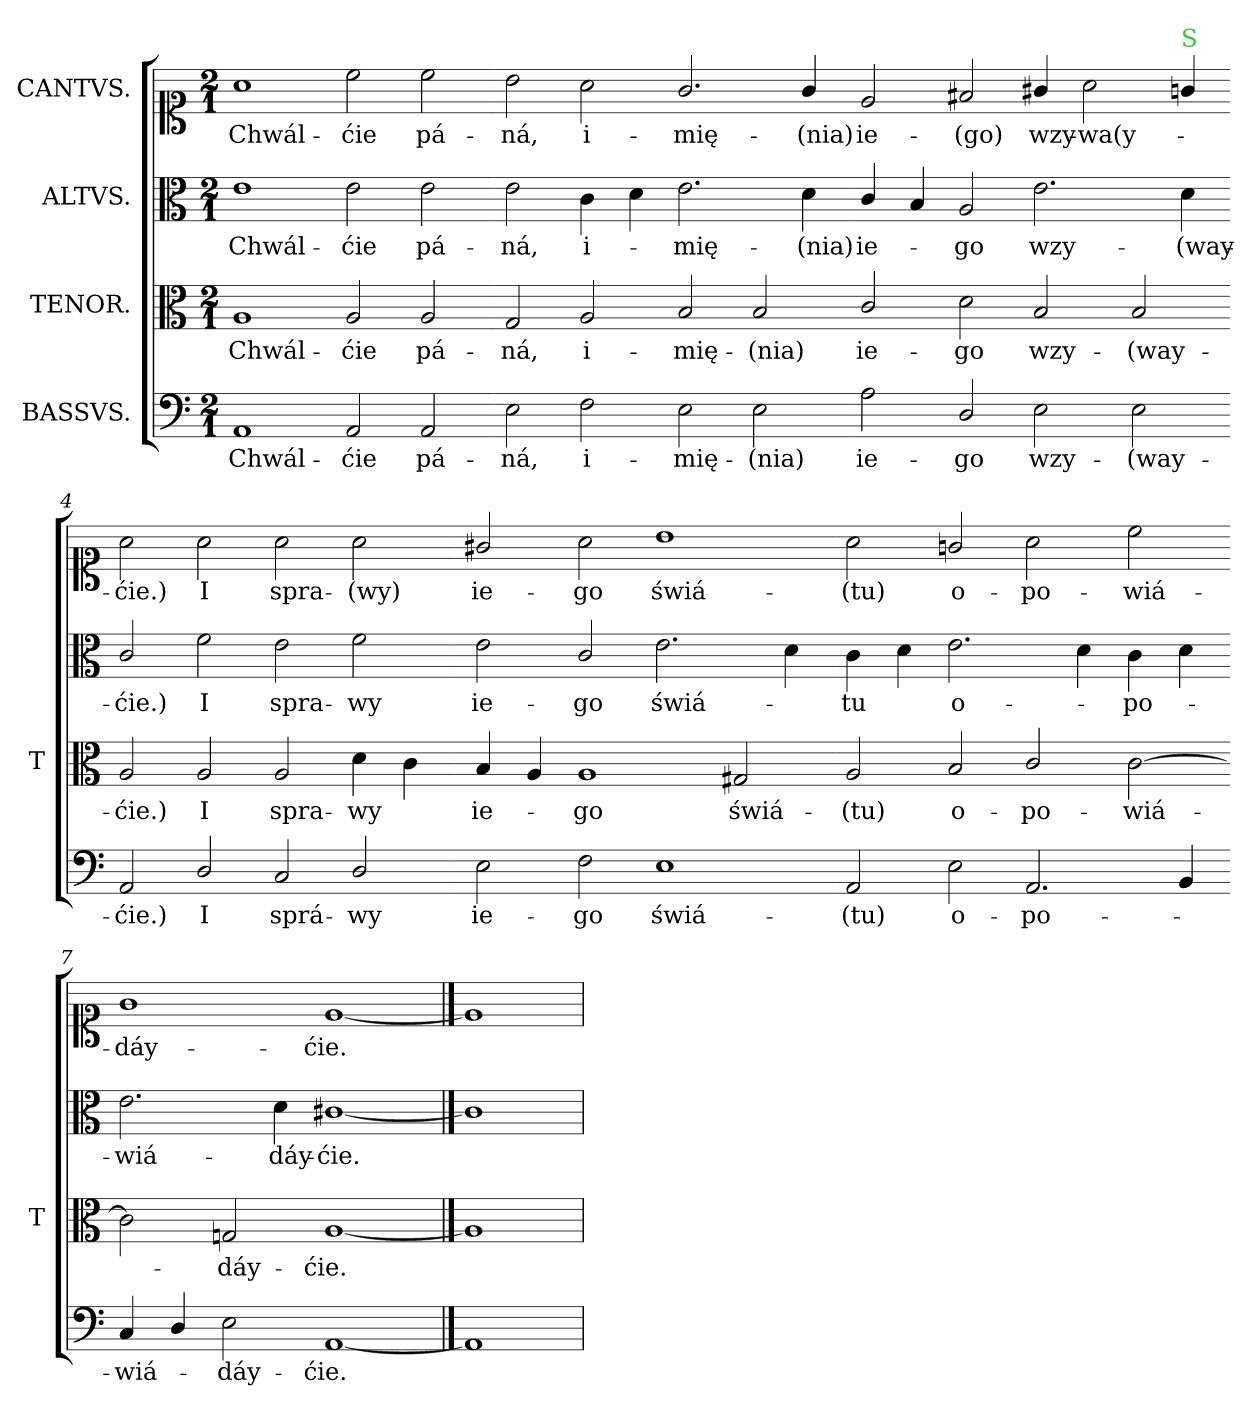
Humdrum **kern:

**kern	**text	**kern	**text	**kern	**text	**kern	**text
*part4	*part4	*part3	*part3	*part2	*part2	*part1	*part1
*staff4	*staff4	*staff3	*staff3	*staff2	*staff2	*staff1	*staff1
*I"BASSVS.	*	*I"TENOR.	*	*I"ALTVS.	*	*I"CANTVS.	*
*	*	*I'T	*	*	*	*	*
*clefF4	*	*clefC3	*	*clefC3	*	*clefC1	*
*k[]	*	*k[]	*	*k[]	*	*k[]	*
*M2/1	*	*M2/1	*	*M2/1	*	*M2/1	*
*MM300	*	*MM300	*	*MM300	*	*MM300	*
=1	=1	=1	=1	=1	=1	=1	=1
1AA/	Chwál-	1A/	Chwál-	1e\	Chwál-	1a\	Chwál-
2AA/	-ćie	2A/	-ćie	2e\	-ćie	2cc\	-ćie
2AA/	pá-	2A/	pá-	2e\	pá-	2cc\	pá-
=2-	=2-	=2-	=2-	=2-	=2-	=2-	=2-
2E\	-ná,	2G/	-ná,	2e\	-ná,	2b\	ná,
2F\	i-	2A/	i-	4c\	i-	2a\	i-
.	.	.	.	4d\	.	.	.
2E\	-mię-	2B/	-mię-	2.e\	-mię-	2.g/	-mię-
2E\	-(nia)	2B/	-(nia)	.	.	.	.
.	.	.	.	4d\	-(nia)	4g/	-(nia)
=3-	=3-	=3-	=3-	=3-	=3-	=3-	=3-
2A\	ie-	2c/	ie-	4c/	ie-	2e/	ie-
.	.	.	.	4B/	.	.	.
2D/	-go	2d\	-go	2A/	-go	2f#X/	-(go)
2E\	wzy-	2B/	wzy-	2.e\	wzy-	4g#X/	wzy-
.	.	.	.	.	.	2a\	wa(y-
2E\	-(way-	2B/	-(way-	.	.	.	.
!	!	!	!	!	!	!LO:TX:a:color=limegreen:t=S	!
.	.	.	.	4d\	-(way-	4gn/	.
=4-	=4-	=4-	=4-	=4-	=4-	=4-	=4-
2AA/	-ćie.)	2A/	-ćie.)	2c/	-ćie.)	2a\	-ćie.)
2D/	I	2A/	I	2f\	I	2a\	I
2C/	sprá-	2A/	spra-	2e\	spra-	2a\	spra-
2D/	-wy	4d\	-wy	2f\	wy	2a\	-(wy)
.	.	4c\	.	.	.	.	.
=5-	=5-	=5-	=5-	=5-	=5-	=5-	=5-
2E\	ie-	4B/	ie-	2e\	ie-	2g#X/	ie-
.	.	4A/	.	.	.	.	.
2F\	-go	1A/	-go	2c/	-go	2a\	-go
1E\	świá-	.	.	2.e\	świá-	1b\	świá-
.	.	2G#X/	świá-	.	.	.	.
.	.	.	.	4d\	.	.	.
=6-	=6-	=6-	=6-	=6-	=6-	=6-	=6-
2AA/	-(tu)	2A/	-(tu)	4c\	-tu	2a\	-(tu)
.	.	.	.	4d\	.	.	.
2E\	o-	2B/	o-	2.e\	o-	2gn/	o-
2.AA/	-po-	2c/	-po-	.	.	2a\	-po-
.	.	.	.	4d\	.	.	.
.	.	[2c\	-wiá-	4c\	-po-	2cc\	-wiá-
4BB/	.	.	.	4d\	.	.	.
=7-	=7-	=7-	=7-	=7-	=7-	=7-	=7-
4C/	-wiá-	2c\]	.	2.e\	-wiá-	1g\	-dáy-
4D/	.	.	.	.	.	.	.
2E\	-dáy-	2Gn/	-dáy-	.	.	.	.
.	.	.	.	4d\	-dáy-	.	.
[1AA/	-ćie.	[1A/	-ćie.	[1c#X/	-ćie.	[1e/	-ćie.
==8	==8	==8	==8	==8	==8	==8	==8
1AA/]	.	1A/]	.	1c#/]	.	1e/]	.
=	=	=	=	=	=	=	=
*-	*-	*-	*-	*-	*-	*-	*-
